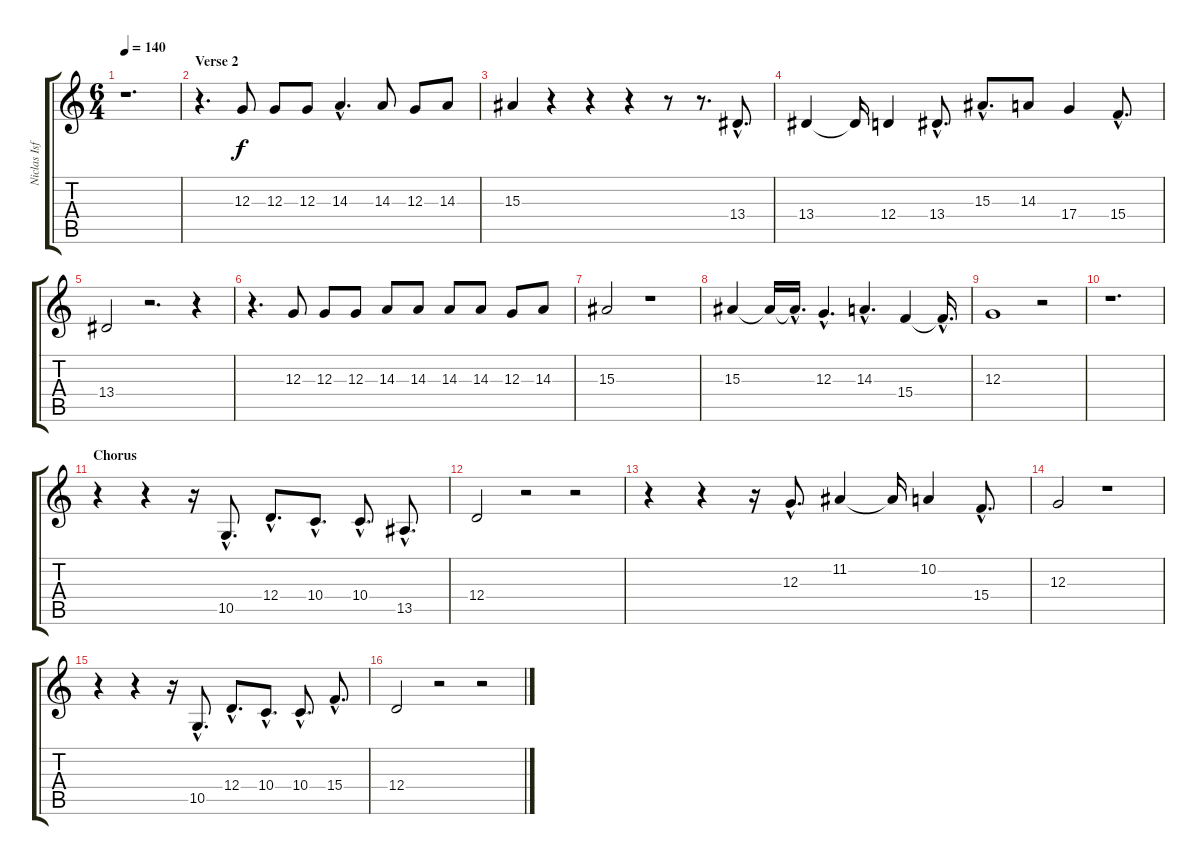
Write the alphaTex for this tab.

\track ("Niclas Isfeldt - Vocals" "Niclas Isf") {instrument cello}
\staff {score tabs}
\tuning (E4 B3 G3 D3 A2 E2) {hide}
\ts (6 4)
\tempo 140
\clef g2
\ks c
r.1{d dy f} |
\section ("" "Verse 2")
r.4{d} 12.3.8 12.3.8 12.3.8 14.3{hac}.4{d} 14.3.8 12.3.8 14.3.8 |
15.3.4 r.4 r.4 r.4 r.8 r.8{d} 13.4{hac}.8{d} |
13.4.4 13.4{t}.16 12.4.4 13.4{hac}.8{d} 15.3{hac}.8{d} 14.3.8 17.4.4 15.4{hac}.8{d} |
13.4.2 r.2{d} r.4 |
r.4{d} 12.3.8 12.3.8 12.3.8 14.3.8 14.3.8 14.3.8 14.3.8 12.3.8 14.3.8 |
15.3.2 r.1 |
15.3.4 15.3{t}.16 15.3{hac t}.16{d} 12.3{hac}.4{d} 14.3{hac}.4{d} 15.4.4 15.4{hac t}.16{d} |
12.3.1 r.2 |
r.1{d} |
\section ("" "Chorus")
r.4 r.4 r.16 10.5{hac}.8{d} 12.4{hac}.8{d} 10.4{hac}.8{d} 10.4{hac}.8{d} 13.5{hac}.8{d} |
12.4.2 r.2 r.2 |
r.4 r.4 r.16 12.3{hac}.8{d} 11.2.4 11.2{t}.16 10.2.4 15.4{hac}.8{d} |
12.3.2 r.1 |
r.4 r.4 r.16 10.5{hac}.8{d} 12.4{hac}.8{d} 10.4{hac}.8{d} 10.4{hac}.8{d} 15.4{hac}.8{d} |
12.4.2 r.2 r.2
